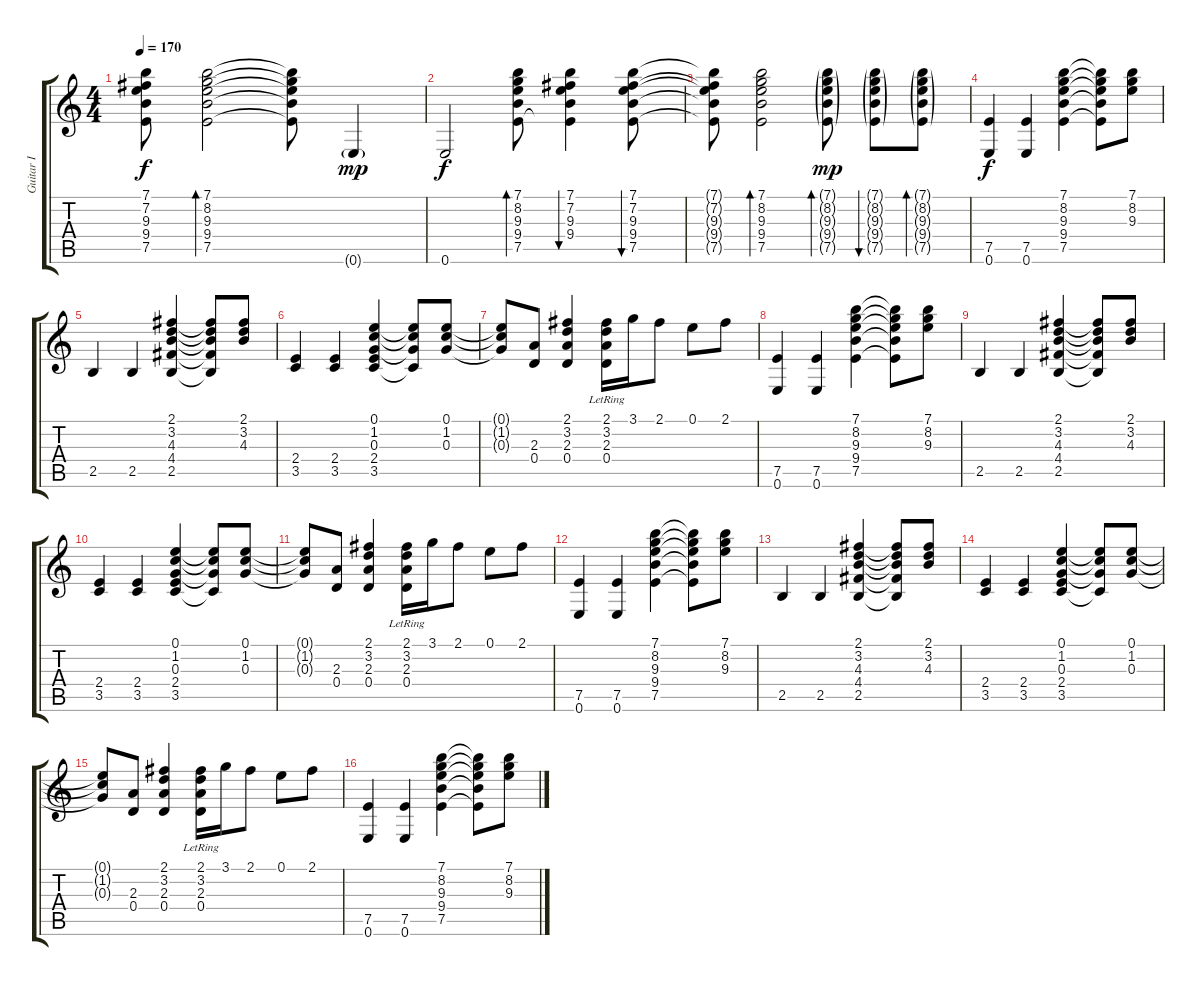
\track ("Guitar I" "Guitar I") {instrument distortionguitar}
\staff {score tabs}
\tuning (E4 B3 G3 D3 A2 E2) {hide}
\ts (4 4)
\tempo 170
\clef g2
\ks c
(7.1{t} 7.2{t} 9.3{t} 9.4{t} 7.5{t}).8{dy f} (7.1 8.2 9.3 9.4 7.5).2{bd 120} (7.1{t} 8.2{t} 9.3{t} 9.4{t} 7.5{t}).8 0.6{g}.4{dy mp} |
0.6.2{dy f} (7.1 8.2 9.3 9.4 7.5).8{bd 120} (7.1 7.2 9.3 9.4 7.5{t}).4{bu 120} (7.1 7.2 9.3 9.4 7.5).8{bu 120} |
(7.1{t} 7.2{t} 9.3{t} 9.4{t} 7.5{t}).8 (7.1 8.2 9.3 9.4 7.5).2{bd 120} (7.1{g} 8.2{g} 9.3{g} 9.4{g} 7.5{g}).8{bd 120 dy mp} (7.1{g} 8.2{g} 9.3{g} 9.4{g} 7.5{g}).8{bu 120} (7.1{g} 8.2{g} 9.3{g} 9.4{g} 7.5{g}).8{bd 120} |
(7.5 0.6).4{dy f} (7.5 0.6).4 (7.1 8.2 9.3 9.4 7.5).4 (7.1{t} 8.2{t} 9.3{t} 9.4{t} 7.5{t}).8 (7.1 8.2 9.3).8 |
2.5.4 2.5.4 (2.1 3.2 4.3 4.4 2.5).4 (2.1{t} 3.2{t} 4.3{t} 4.4{t} 2.5{t}).8 (2.1 3.2 4.3).8 |
(2.4 3.5).4 (2.4 3.5).4 (0.1 1.2 0.3 2.4 3.5).4 (0.1{t} 1.2{t} 0.3{t} 3.5{t}).8 (0.1 1.2 0.3).8 |
(0.1{t} 1.2{t} 0.3{t}).8 (2.3 0.4).8 (2.1 3.2 2.3 0.4).4 (2.1 3.2{lr} 2.3{lr} 0.4{lr}).16 3.1.16 2.1.8 0.1.8 2.1.8 |
(7.5 0.6).4 (7.5 0.6).4 (7.1 8.2 9.3 9.4 7.5).4 (7.1{t} 8.2{t} 9.3{t} 9.4{t} 7.5{t}).8 (7.1 8.2 9.3).8 |
2.5.4 2.5.4 (2.1 3.2 4.3 4.4 2.5).4 (2.1{t} 3.2{t} 4.3{t} 4.4{t} 2.5{t}).8 (2.1 3.2 4.3).8 |
(2.4 3.5).4 (2.4 3.5).4 (0.1 1.2 0.3 2.4 3.5).4 (0.1{t} 1.2{t} 0.3{t} 3.5{t}).8 (0.1 1.2 0.3).8 |
(0.1{t} 1.2{t} 0.3{t}).8 (2.3 0.4).8 (2.1 3.2 2.3 0.4).4 (2.1 3.2{lr} 2.3{lr} 0.4{lr}).16 3.1.16 2.1.8 0.1.8 2.1.8 |
(7.5 0.6).4 (7.5 0.6).4 (7.1 8.2 9.3 9.4 7.5).4 (7.1{t} 8.2{t} 9.3{t} 9.4{t} 7.5{t}).8 (7.1 8.2 9.3).8 |
2.5.4 2.5.4 (2.1 3.2 4.3 4.4 2.5).4 (2.1{t} 3.2{t} 4.3{t} 4.4{t} 2.5{t}).8 (2.1 3.2 4.3).8 |
(2.4 3.5).4 (2.4 3.5).4 (0.1 1.2 0.3 2.4 3.5).4 (0.1{t} 1.2{t} 0.3{t} 3.5{t}).8 (0.1 1.2 0.3).8 |
(0.1{t} 1.2{t} 0.3{t}).8 (2.3 0.4).8 (2.1 3.2 2.3 0.4).4 (2.1 3.2{lr} 2.3{lr} 0.4{lr}).16 3.1.16 2.1.8 0.1.8 2.1.8 |
(7.5 0.6).4 (7.5 0.6).4 (7.1 8.2 9.3 9.4 7.5).4 (7.1{t} 8.2{t} 9.3{t} 9.4{t} 7.5{t}).8 (7.1 8.2 9.3).8
